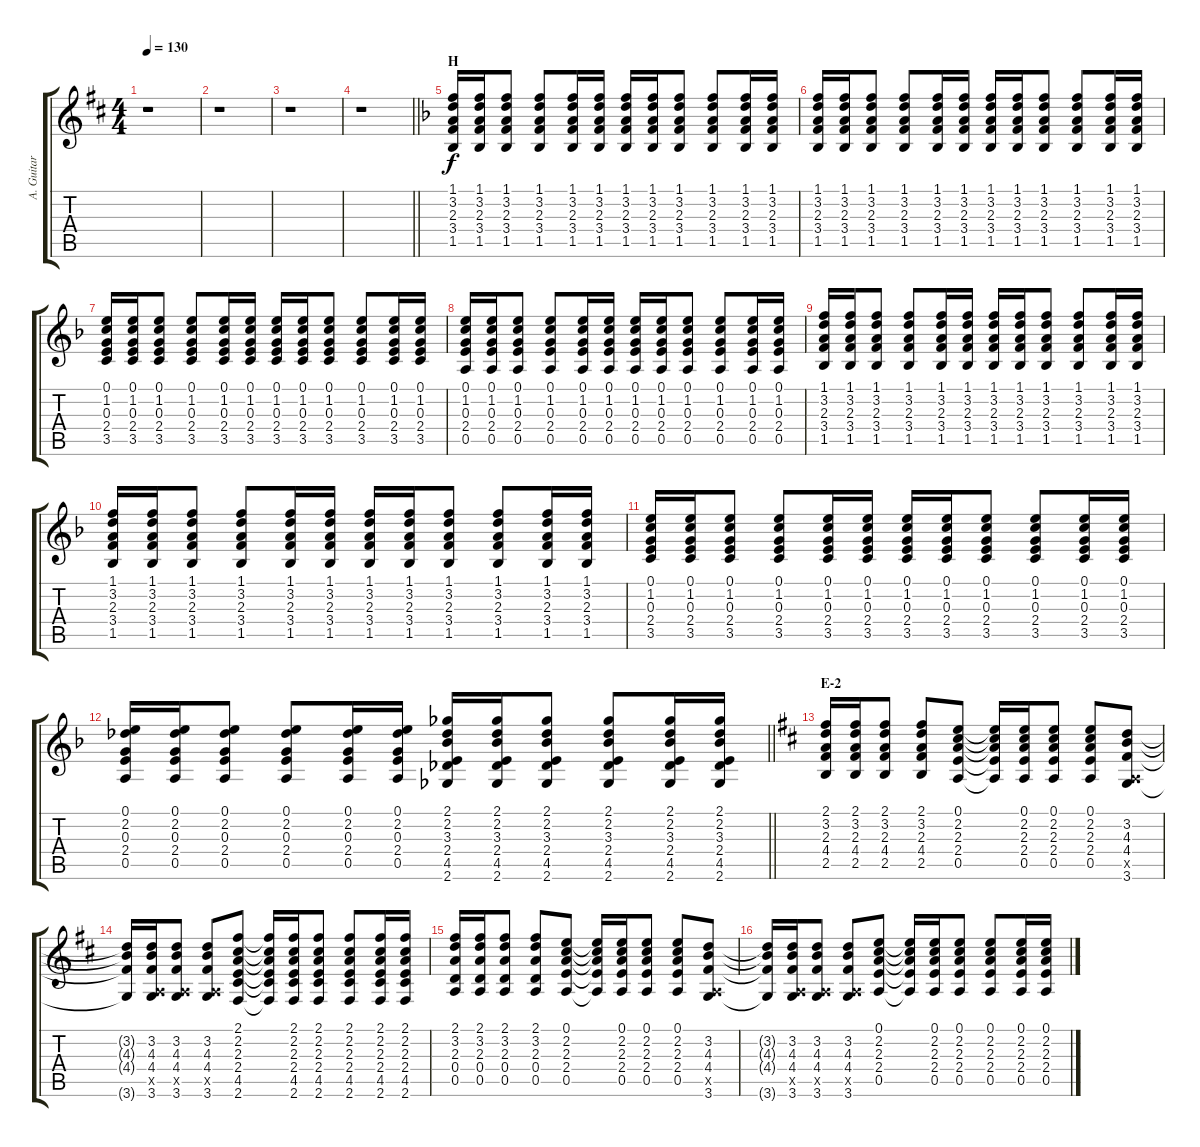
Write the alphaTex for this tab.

\track ("A. Guitar III" "A. Guitar ") {instrument acousticguitarsteel}
\staff {score tabs}
\tuning (E4 B3 G3 D3 A2 E2) {hide}
\ts (4 4)
\tempo 130
\clef g2
\ks d
r.1{dy f} |
r.1 |
r.1 |
\barLineRight lightlight
r.1 |
\section ("" "H")
\ks f
(1.1 3.2 2.3 3.4 1.5).16 (1.1 3.2 2.3 3.4 1.5).16 (1.1 3.2 2.3 3.4 1.5).8 (1.1 3.2 2.3 3.4 1.5).8 (1.1 3.2 2.3 3.4 1.5).16 (1.1 3.2 2.3 3.4 1.5).16 (1.1 3.2 2.3 3.4 1.5).16 (1.1 3.2 2.3 3.4 1.5).16 (1.1 3.2 2.3 3.4 1.5).8 (1.1 3.2 2.3 3.4 1.5).8 (1.1 3.2 2.3 3.4 1.5).16 (1.1 3.2 2.3 3.4 1.5).16 |
(1.1 3.2 2.3 3.4 1.5).16 (1.1 3.2 2.3 3.4 1.5).16 (1.1 3.2 2.3 3.4 1.5).8 (1.1 3.2 2.3 3.4 1.5).8 (1.1 3.2 2.3 3.4 1.5).16 (1.1 3.2 2.3 3.4 1.5).16 (1.1 3.2 2.3 3.4 1.5).16 (1.1 3.2 2.3 3.4 1.5).16 (1.1 3.2 2.3 3.4 1.5).8 (1.1 3.2 2.3 3.4 1.5).8 (1.1 3.2 2.3 3.4 1.5).16 (1.1 3.2 2.3 3.4 1.5).16 |
(0.1 1.2 0.3 2.4 3.5).16 (0.1 1.2 0.3 2.4 3.5).16 (0.1 1.2 0.3 2.4 3.5).8 (0.1 1.2 0.3 2.4 3.5).8 (0.1 1.2 0.3 2.4 3.5).16 (0.1 1.2 0.3 2.4 3.5).16 (0.1 1.2 0.3 2.4 3.5).16 (0.1 1.2 0.3 2.4 3.5).16 (0.1 1.2 0.3 2.4 3.5).8 (0.1 1.2 0.3 2.4 3.5).8 (0.1 1.2 0.3 2.4 3.5).16 (0.1 1.2 0.3 2.4 3.5).16 |
(0.1 1.2 0.3 2.4 0.5).16 (0.1 1.2 0.3 2.4 0.5).16 (0.1 1.2 0.3 2.4 0.5).8 (0.1 1.2 0.3 2.4 0.5).8 (0.1 1.2 0.3 2.4 0.5).16 (0.1 1.2 0.3 2.4 0.5).16 (0.1 1.2 0.3 2.4 0.5).16 (0.1 1.2 0.3 2.4 0.5).16 (0.1 1.2 0.3 2.4 0.5).8 (0.1 1.2 0.3 2.4 0.5).8 (0.1 1.2 0.3 2.4 0.5).16 (0.1 1.2 0.3 2.4 0.5).16 |
(1.1 3.2 2.3 3.4 1.5).16 (1.1 3.2 2.3 3.4 1.5).16 (1.1 3.2 2.3 3.4 1.5).8 (1.1 3.2 2.3 3.4 1.5).8 (1.1 3.2 2.3 3.4 1.5).16 (1.1 3.2 2.3 3.4 1.5).16 (1.1 3.2 2.3 3.4 1.5).16 (1.1 3.2 2.3 3.4 1.5).16 (1.1 3.2 2.3 3.4 1.5).8 (1.1 3.2 2.3 3.4 1.5).8 (1.1 3.2 2.3 3.4 1.5).16 (1.1 3.2 2.3 3.4 1.5).16 |
(1.1 3.2 2.3 3.4 1.5).16 (1.1 3.2 2.3 3.4 1.5).16 (1.1 3.2 2.3 3.4 1.5).8 (1.1 3.2 2.3 3.4 1.5).8 (1.1 3.2 2.3 3.4 1.5).16 (1.1 3.2 2.3 3.4 1.5).16 (1.1 3.2 2.3 3.4 1.5).16 (1.1 3.2 2.3 3.4 1.5).16 (1.1 3.2 2.3 3.4 1.5).8 (1.1 3.2 2.3 3.4 1.5).8 (1.1 3.2 2.3 3.4 1.5).16 (1.1 3.2 2.3 3.4 1.5).16 |
(0.1 1.2 0.3 2.4 3.5).16 (0.1 1.2 0.3 2.4 3.5).16 (0.1 1.2 0.3 2.4 3.5).8 (0.1 1.2 0.3 2.4 3.5).8 (0.1 1.2 0.3 2.4 3.5).16 (0.1 1.2 0.3 2.4 3.5).16 (0.1 1.2 0.3 2.4 3.5).16 (0.1 1.2 0.3 2.4 3.5).16 (0.1 1.2 0.3 2.4 3.5).8 (0.1 1.2 0.3 2.4 3.5).8 (0.1 1.2 0.3 2.4 3.5).16 (0.1 1.2 0.3 2.4 3.5).16 |
\barLineRight lightlight
(0.1 2.2 0.3 2.4 0.5).16 (0.1 2.2 0.3 2.4 0.5).16 (0.1 2.2 0.3 2.4 0.5).8 (0.1 2.2 0.3 2.4 0.5).8 (0.1 2.2 0.3 2.4 0.5).16 (0.1 2.2 0.3 2.4 0.5).16 (2.1 2.2 3.3 2.4 4.5 2.6).16 (2.1 2.2 3.3 2.4 4.5 2.6).16 (2.1 2.2 3.3 2.4 4.5 2.6).8 (2.1 2.2 3.3 2.4 4.5 2.6).8 (2.1 2.2 3.3 2.4 4.5 2.6).16 (2.1 2.2 3.3 2.4 4.5 2.6).16 |
\section ("" "E-2")
\ks d
(2.1 3.2 2.3 4.4 2.5).16 (2.1 3.2 2.3 4.4 2.5).16 (2.1 3.2 2.3 4.4 2.5).8 (2.1 3.2 2.3 4.4 2.5).8 (0.1 2.2 2.3 2.4 0.5).8 (0.1{t} 2.2{t} 2.3{t} 2.4{t} 0.5{t}).16 (0.1 2.2 2.3 2.4 0.5).16 (0.1 2.2 2.3 2.4 0.5).8 (0.1 2.2 2.3 2.4 0.5).8 (3.2 4.3 4.4 0.5{x} 3.6).8 |
(3.2{t} 4.3{t} 4.4{t} 3.6{t}).16 (3.2 4.3 4.4 0.5{x} 3.6).16 (3.2 4.3 4.4 0.5{x} 3.6).8 (3.2 4.3 4.4 0.5{x} 3.6).8 (2.1 2.2 2.3 2.4 4.5 2.6).8 (2.1{t} 2.2{t} 2.3{t} 2.4{t} 4.5{t} 2.6{t}).16 (2.1 2.2 2.3 2.4 4.5 2.6).16 (2.1 2.2 2.3 2.4 4.5 2.6).8 (2.1 2.2 2.3 2.4 4.5 2.6).8 (2.1 2.2 2.3 2.4 4.5 2.6).16 (2.1 2.2 2.3 2.4 4.5 2.6).16 |
(2.1 3.2 2.3 0.4 0.5).16 (2.1 3.2 2.3 0.4 0.5).16 (2.1 3.2 2.3 0.4 0.5).8 (2.1 3.2 2.3 0.4 0.5).8 (0.1 2.2 2.3 2.4 0.5).8 (0.1{t} 2.2{t} 2.3{t} 2.4{t} 0.5{t}).16 (0.1 2.2 2.3 2.4 0.5).16 (0.1 2.2 2.3 2.4 0.5).8 (0.1 2.2 2.3 2.4 0.5).8 (3.2 4.3 4.4 0.5{x} 3.6).8 |
(3.2{t} 4.3{t} 4.4{t} 3.6{t}).16 (3.2 4.3 4.4 0.5{x} 3.6).16 (3.2 4.3 4.4 0.5{x} 3.6).8 (3.2 4.3 4.4 0.5{x} 3.6).8 (0.1 2.2 2.3 2.4 0.5).8 (0.1{t} 2.2{t} 2.3{t} 2.4{t} 0.5{t}).16 (0.1 2.2 2.3 2.4 0.5).16 (0.1 2.2 2.3 2.4 0.5).8 (0.1 2.2 2.3 2.4 0.5).8 (0.1 2.2 2.3 2.4 0.5).16 (0.1 2.2 2.3 2.4 0.5).16
